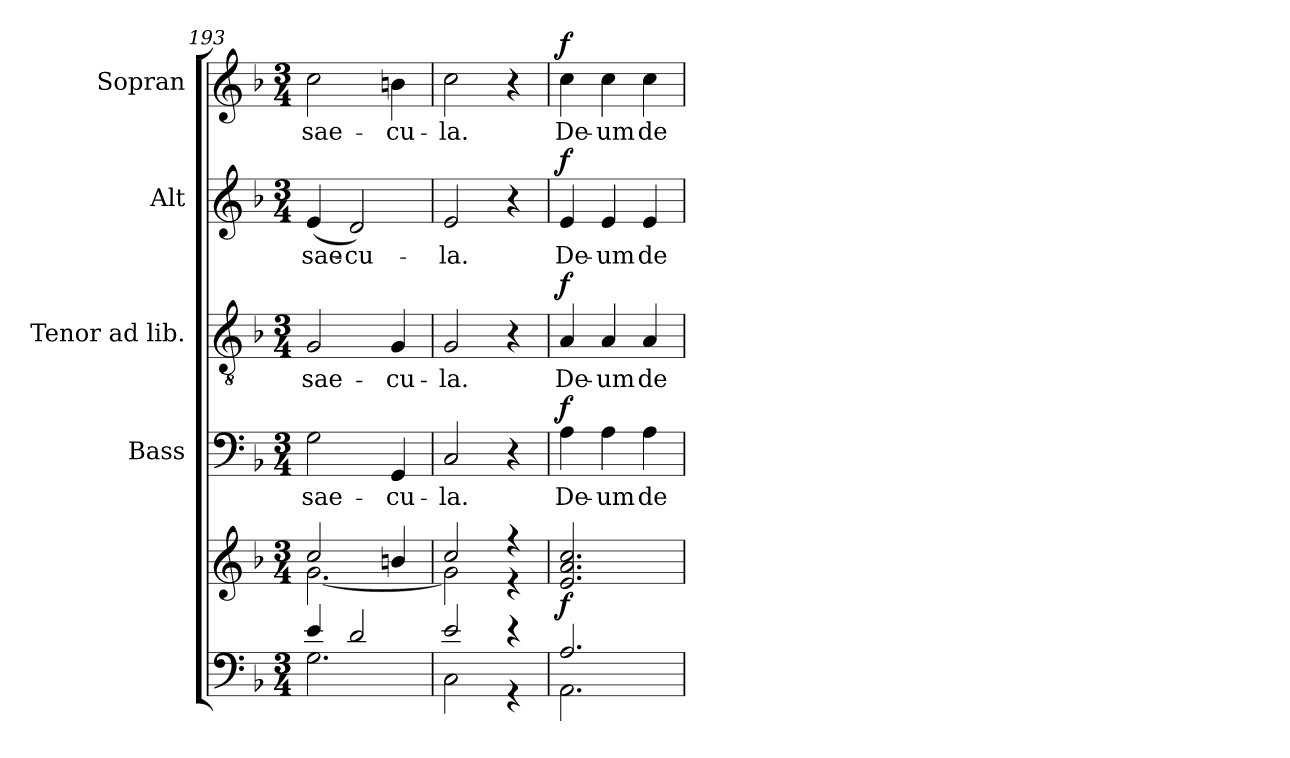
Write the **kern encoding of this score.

**kern	**kern	**dynam	**kern	**text	**dynam	**kern	**text	**dynam	**kern	**text	**dynam	**kern	**text	**dynam
*part5	*part5	*part5	*part4	*part4	*part4	*part3	*part3	*part3	*part2	*part2	*part2	*part1	*part1	*part1
*staff6	*staff5	*staff5/6	*staff4	*staff4	*staff4	*staff3	*staff3	*staff3	*staff2	*staff2	*staff2	*staff1	*staff1	*staff1
*	*	*	*I"Bass	*	*	*I"Tenor ad lib.	*	*	*I"Alt	*	*	*I"Sopran	*	*
*	*	*	*I'B.	*	*	*I'T.	*	*	*I'A.	*	*	*I'S.	*	*
*clefF4	*clefG2	*	*clefF4	*	*	*clefGv2	*	*	*clefG2	*	*	*clefG2	*	*
*k[b-]	*k[b-]	*	*k[b-]	*	*	*k[b-]	*	*	*k[b-]	*	*	*k[b-]	*	*
*F:	*F:	*	*F:	*	*	*F:	*	*	*F:	*	*	*F:	*	*
*M3/4	*M3/4	*	*M3/4	*	*	*M3/4	*	*	*M3/4	*	*	*M3/4	*	*
=193	=193	=193	=193	=193	=193	=193	=193	=193	=193	=193	=193	=193	=193	=193
*^	*^	*	*	*	*	*	*	*	*	*	*	*	*	*
!	!	!	!	!	!	!LO:LY:b	!	!	!LO:LY:b	!	!	!LO:LY:b	!	!	!LO:LY:b	!
4e/	2.G\	2cc/	[<2.g\	.	2G\	sae-	.	2G/	sae-	.	(<4e/	sae-	.	2cc\	sae-	.
!	!	!	!	!	!	!	!	!	!	!	!	!LO:LY:b	!	!	!	!
2d/	.	.	.	.	.	.	.	.	.	.	2d/)	-cu-	.	.	.	.
!	!	!	!	!	!	!LO:LY:b	!	!	!LO:LY:b	!	!	!	!	!	!LO:LY:b	!
.	.	4bn/	.	.	4GG/	-cu-	.	4G/	-cu-	.	.	.	.	4bn\	-cu-	.
=194	=194	=194	=194	=194	=194	=194	=194	=194	=194	=194	=194	=194	=194	=194	=194	=194
!	!	!	!	!	!	!LO:LY:b	!	!	!LO:LY:b	!	!	!LO:LY:b	!	!	!LO:LY:b	!
2e/	2C\	2cc/	2g\]	.	2C/	-la.	.	2G/	-la.	.	2e/	-la.	.	2cc\	-la.	.
4r	4r	4r	4r	.	4r	.	.	4r	.	.	4r	.	.	4r	.	.
=195	=195	=195	=195	=195	=195	=195	=195	=195	=195	=195	=195	=195	=195	=195	=195	=195
!	!	!	!	!LO:DY:b	!	!LO:LY:b	!LO:DY:a	!	!LO:LY:b	!LO:DY:a	!	!LO:LY:b	!LO:DY:a	!	!LO:LY:b	!LO:DY:a
*	*	*v	*v	*	*	*	*	*	*	*	*	*	*	*	*	*
2.A/	2.AA\	2.e/ 2.a/ 2.cc/	f	4A\	De-	f	4A/	De-	f	4e/	De-	f	4cc\	De-	f
!	!	!	!	!	!LO:LY:b	!	!	!LO:LY:b	!	!	!LO:LY:b	!	!	!LO:LY:b	!
.	.	.	.	4A\	-um	.	4A/	-um	.	4e/	-um	.	4cc\	-um	.
!	!	!	!	!	!LO:LY:b	!	!	!LO:LY:b	!	!	!LO:LY:b	!	!	!LO:LY:b	!
.	.	.	.	4A\	de	.	4A/	de	.	4e/	de	.	4cc\	de	.
*v	*v	*	*	*	*	*	*	*	*	*	*	*	*	*	*
=	=	=	=	=	=	=	=	=	=	=	=	=	=	=
*-	*-	*-	*-	*-	*-	*-	*-	*-	*-	*-	*-	*-	*-	*-
